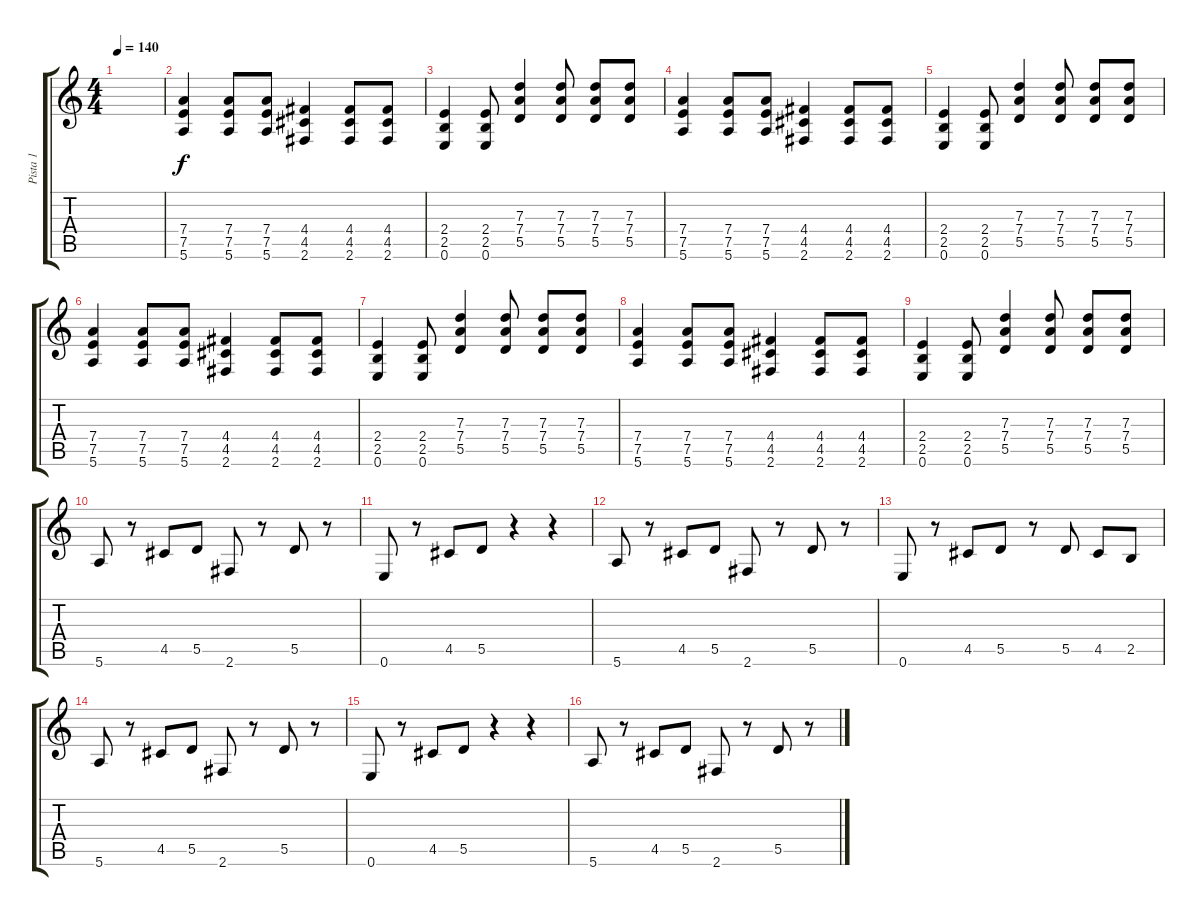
\track ("Pista 1" "Pista 1") {instrument overdrivenguitar}
\staff {score tabs}
\tuning (E4 B3 G3 D3 A2 E2) {hide}
\ts (4 4)
\tempo 140
\clef g2
\ks c
|
(7.4 7.5 5.6).4 (7.4 7.5 5.6).8 (7.4 7.5 5.6).8 (4.4 4.5 2.6).4 (4.4 4.5 2.6).8 (4.4 4.5 2.6).8 |
(2.4 2.5 0.6).4 (2.4 2.5 0.6).8 (7.3 7.4 5.5).4 (7.3 7.4 5.5).8 (7.3 7.4 5.5).8 (7.3 7.4 5.5).8 |
(7.4 7.5 5.6).4 (7.4 7.5 5.6).8 (7.4 7.5 5.6).8 (4.4 4.5 2.6).4 (4.4 4.5 2.6).8 (4.4 4.5 2.6).8 |
(2.4 2.5 0.6).4 (2.4 2.5 0.6).8 (7.3 7.4 5.5).4 (7.3 7.4 5.5).8 (7.3 7.4 5.5).8 (7.3 7.4 5.5).8 |
(7.4 7.5 5.6).4 (7.4 7.5 5.6).8 (7.4 7.5 5.6).8 (4.4 4.5 2.6).4 (4.4 4.5 2.6).8 (4.4 4.5 2.6).8 |
(2.4 2.5 0.6).4 (2.4 2.5 0.6).8 (7.3 7.4 5.5).4 (7.3 7.4 5.5).8 (7.3 7.4 5.5).8 (7.3 7.4 5.5).8 |
(7.4 7.5 5.6).4 (7.4 7.5 5.6).8 (7.4 7.5 5.6).8 (4.4 4.5 2.6).4 (4.4 4.5 2.6).8 (4.4 4.5 2.6).8 |
(2.4 2.5 0.6).4 (2.4 2.5 0.6).8 (7.3 7.4 5.5).4 (7.3 7.4 5.5).8 (7.3 7.4 5.5).8 (7.3 7.4 5.5).8 |
5.6.8 r.8 4.5.8 5.5.8 2.6.8 r.8 5.5.8 r.8 |
0.6.8 r.8 4.5.8 5.5.8 r.4 r.4 |
5.6.8 r.8 4.5.8 5.5.8 2.6.8 r.8 5.5.8 r.8 |
0.6.8 r.8 4.5.8 5.5.8 r.8 5.5.8 4.5.8 2.5.8 |
5.6.8 r.8 4.5.8 5.5.8 2.6.8 r.8 5.5.8 r.8 |
0.6.8 r.8 4.5.8 5.5.8 r.4 r.4 |
5.6.8 r.8 4.5.8 5.5.8 2.6.8 r.8 5.5.8 r.8
